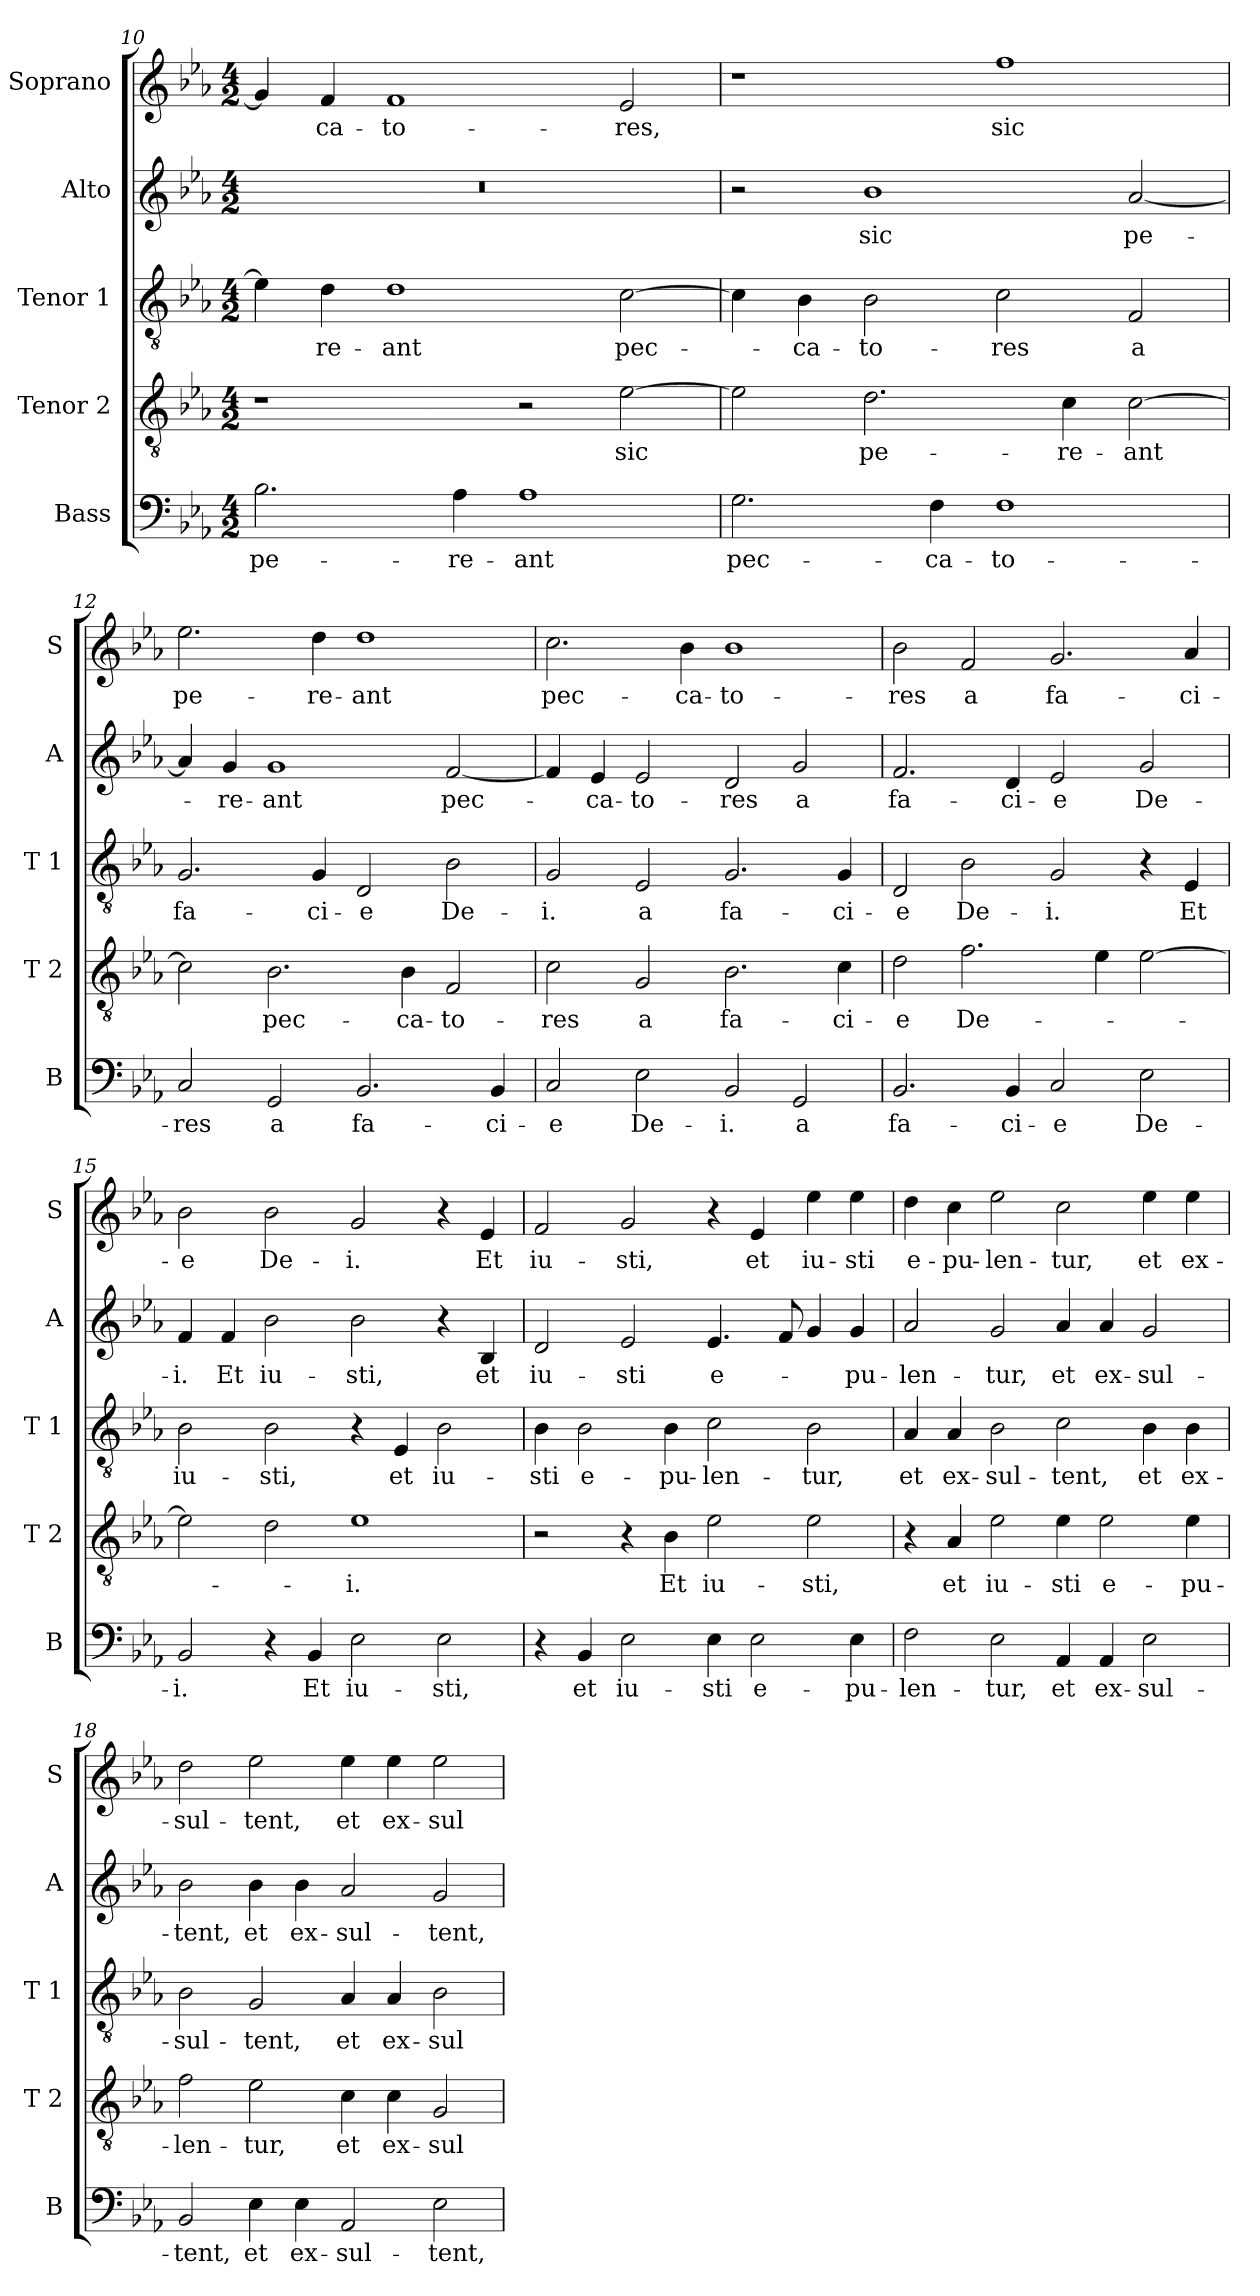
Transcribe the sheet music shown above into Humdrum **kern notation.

**kern	**text	**kern	**text	**kern	**text	**kern	**text	**kern	**text
*part5	*part5	*part4	*part4	*part3	*part3	*part2	*part2	*part1	*part1
*staff5	*staff5	*staff4	*staff4	*staff3	*staff3	*staff2	*staff2	*staff1	*staff1
*I"Bass	*	*I"Tenor 2	*	*I"Tenor 1	*	*I"Alto	*	*I"Soprano	*
*I'B	*	*I'T 2	*	*I'T 1	*	*I'A	*	*I'S	*
*clefF4	*	*clefGv2	*	*clefGv2	*	*clefG2	*	*clefG2	*
*k[b-e-a-]	*	*k[b-e-a-]	*	*k[b-e-a-]	*	*k[b-e-a-]	*	*k[b-e-a-]	*
*E-:	*	*E-:	*	*E-:	*	*E-:	*	*E-:	*
*M4/2	*	*M4/2	*	*M4/2	*	*M4/2	*	*M4/2	*
=10	=10	=10	=10	=10	=10	=10	=10	=10	=10
!	!LO:LY:b	!	!	!	!	!	!	!	!
2.B-\	pe-	1r	.	4e-\]	.	0r	.	4g/]	.
!	!	!	!	!	!LO:LY:b	!	!	!	!LO:LY:b
.	.	.	.	4d\	-re-	.	.	4f/	-ca-
!	!	!	!	!	!LO:LY:b	!	!	!	!LO:LY:b
.	.	.	.	1d	-ant	.	.	1f	-to-
!	!LO:LY:b	!	!	!	!	!	!	!	!
4A-\	-re-	.	.	.	.	.	.	.	.
!	!LO:LY:b	!	!	!	!	!	!	!	!
1A-	-ant	2r	.	.	.	.	.	.	.
!	!	!	!LO:LY:b	!	!LO:LY:b	!	!	!	!LO:LY:b
.	.	[2e-\	sic	[2c\	pec-	.	.	2e-/	-res,
=11	=11	=11	=11	=11	=11	=11	=11	=11	=11
!	!LO:LY:b	!	!	!	!	!	!	!	!
2.G\	pec-	2e-\]	.	4c\]	.	2r	.	1r	.
!	!	!	!	!	!LO:LY:b	!	!	!	!
.	.	.	.	4B-\	-ca-	.	.	.	.
!	!	!	!LO:LY:b	!	!LO:LY:b	!	!LO:LY:b	!	!
.	.	2.d\	pe-	2B-\	-to-	1b-	sic	.	.
!	!LO:LY:b	!	!	!	!	!	!	!	!
4F\	-ca-	.	.	.	.	.	.	.	.
!	!LO:LY:b	!	!	!	!LO:LY:b	!	!	!	!LO:LY:b
1F	-to-	.	.	2c\	-res	.	.	1ff	sic
!	!	!	!LO:LY:b	!	!	!	!	!	!
.	.	4c\	-re-	.	.	.	.	.	.
!	!	!	!LO:LY:b	!	!LO:LY:b	!	!LO:LY:b	!	!
.	.	[2c\	-ant	2F/	a	[2a-/	pe-	.	.
=12	=12	=12	=12	=12	=12	=12	=12	=12	=12
!	!LO:LY:b	!	!	!	!LO:LY:b	!	!	!	!LO:LY:b
2C/	-res	2c\]	.	2.G/	fa-	4a-/]	.	2.ee-\	pe-
!	!	!	!	!	!	!	!LO:LY:b	!	!
.	.	.	.	.	.	4g/	-re-	.	.
!	!LO:LY:b	!	!LO:LY:b	!	!	!	!LO:LY:b	!	!
2GG/	a	2.B-\	pec-	.	.	1g	-ant	.	.
!	!	!	!	!	!LO:LY:b	!	!	!	!LO:LY:b
.	.	.	.	4G/	-ci-	.	.	4dd\	-re-
!	!LO:LY:b	!	!	!	!LO:LY:b	!	!	!	!LO:LY:b
2.BB-/	fa-	.	.	2D/	-e	.	.	1dd	-ant
!	!	!	!LO:LY:b	!	!	!	!	!	!
.	.	4B-\	-ca-	.	.	.	.	.	.
!	!	!	!LO:LY:b	!	!LO:LY:b	!	!LO:LY:b	!	!
.	.	2F/	-to-	2B-\	De-	[2f/	pec-	.	.
!	!LO:LY:b	!	!	!	!	!	!	!	!
4BB-/	-ci-	.	.	.	.	.	.	.	.
!!LO:LB:g=z
=13	=13	=13	=13	=13	=13	=13	=13	=13	=13
!	!LO:LY:b	!	!LO:LY:b	!	!LO:LY:b	!	!	!	!LO:LY:b
2C/	-e	2c\	-res	2G/	-i.	4f/]	.	2.cc\	pec-
!	!	!	!	!	!	!	!LO:LY:b	!	!
.	.	.	.	.	.	4e-/	-ca-	.	.
!	!LO:LY:b	!	!LO:LY:b	!	!LO:LY:b	!	!LO:LY:b	!	!
2E-\	De-	2G/	a	2E-/	a	2e-/	-to-	.	.
!	!	!	!	!	!	!	!	!	!LO:LY:b
.	.	.	.	.	.	.	.	4b-\	-ca-
!	!LO:LY:b	!	!LO:LY:b	!	!LO:LY:b	!	!LO:LY:b	!	!LO:LY:b
2BB-/	-i.	2.B-\	fa-	2.G/	fa-	2d/	-res	1b-	-to-
!	!LO:LY:b	!	!	!	!	!	!LO:LY:b	!	!
2GG/	a	.	.	.	.	2g/	a	.	.
!	!	!	!LO:LY:b	!	!LO:LY:b	!	!	!	!
.	.	4c\	-ci-	4G/	-ci-	.	.	.	.
=14	=14	=14	=14	=14	=14	=14	=14	=14	=14
!	!LO:LY:b	!	!LO:LY:b	!	!LO:LY:b	!	!LO:LY:b	!	!LO:LY:b
2.BB-/	fa-	2d\	-e	2D/	-e	2.f/	fa-	2b-\	-res
!	!	!	!LO:LY:b	!	!LO:LY:b	!	!	!	!LO:LY:b
.	.	2.f\	De-	2B-\	De-	.	.	2f/	a
!	!LO:LY:b	!	!	!	!	!	!LO:LY:b	!	!
4BB-/	-ci-	.	.	.	.	4d/	-ci-	.	.
!	!LO:LY:b	!	!	!	!LO:LY:b	!	!LO:LY:b	!	!LO:LY:b
2C/	-e	.	.	2G/	-i.	2e-/	-e	2.g/	fa-
.	.	4e-\	.	.	.	.	.	.	.
!	!LO:LY:b	!	!	!	!	!	!LO:LY:b	!	!
2E-\	De-	[2e-\	.	4r	.	2g/	De-	.	.
!	!	!	!	!	!LO:LY:b	!	!	!	!LO:LY:b
.	.	.	.	4E-/	Et	.	.	4a-/	-ci-
=15	=15	=15	=15	=15	=15	=15	=15	=15	=15
!	!LO:LY:b	!	!	!	!LO:LY:b	!	!LO:LY:b	!	!LO:LY:b
2BB-/	-i.	2e-\]	.	2B-\	iu-	4f/	-i.	2b-\	-e
!	!	!	!	!	!	!	!LO:LY:b	!	!
.	.	.	.	.	.	4f/	Et	.	.
!	!	!	!	!	!LO:LY:b	!	!LO:LY:b	!	!LO:LY:b
4r	.	2d\	.	2B-\	-sti,	2b-\	iu-	2b-\	De-
!	!LO:LY:b	!	!	!	!	!	!	!	!
4BB-/	Et	.	.	.	.	.	.	.	.
!	!LO:LY:b	!	!LO:LY:b	!	!	!	!LO:LY:b	!	!LO:LY:b
2E-\	iu-	1e-	-i.	4r	.	2b-\	-sti,	2g/	-i.
!	!	!	!	!	!LO:LY:b	!	!	!	!
.	.	.	.	4E-/	et	.	.	.	.
!	!LO:LY:b	!	!	!	!LO:LY:b	!	!	!	!
2E-\	-sti,	.	.	2B-\	iu-	4r	.	4r	.
!	!	!	!	!	!	!	!LO:LY:b	!	!LO:LY:b
.	.	.	.	.	.	4B-/	et	4e-/	Et
=16	=16	=16	=16	=16	=16	=16	=16	=16	=16
!	!	!	!	!	!LO:LY:b	!	!LO:LY:b	!	!LO:LY:b
4r	.	2r	.	4B-\	-sti	2d/	iu-	2f/	iu-
!	!LO:LY:b	!	!	!	!LO:LY:b	!	!	!	!
4BB-/	et	.	.	2B-\	e-	.	.	.	.
!	!LO:LY:b	!	!	!	!	!	!LO:LY:b	!	!LO:LY:b
2E-\	iu-	4r	.	.	.	2e-/	-sti	2g/	-sti,
!	!	!	!LO:LY:b	!	!LO:LY:b	!	!	!	!
.	.	4B-\	Et	4B-\	-pu-	.	.	.	.
!	!LO:LY:b	!	!LO:LY:b	!	!LO:LY:b	!	!LO:LY:b	!	!
4E-\	-sti	2e-\	iu-	2c\	-len-	4.e-/	e-	4r	.
!	!LO:LY:b	!	!	!	!	!	!	!	!LO:LY:b
2E-\	e-	.	.	.	.	.	.	4e-/	et
.	.	.	.	.	.	8f/	.	.	.
!	!	!	!LO:LY:b	!	!LO:LY:b	!	!	!	!LO:LY:b
.	.	2e-\	-sti,	2B-\	-tur,	4g/	.	4ee-\	iu-
!	!LO:LY:b	!	!	!	!	!	!LO:LY:b	!	!LO:LY:b
4E-\	-pu-	.	.	.	.	4g/	-pu-	4ee-\	-sti
!!LO:LB:g=z
=17	=17	=17	=17	=17	=17	=17	=17	=17	=17
!	!LO:LY:b	!	!	!	!LO:LY:b	!	!LO:LY:b	!	!LO:LY:b
2F\	-len-	4r	.	4A-/	et	2a-/	-len-	4dd\	e-
!	!	!	!LO:LY:b	!	!LO:LY:b	!	!	!	!LO:LY:b
.	.	4A-/	et	4A-/	ex-	.	.	4cc\	-pu-
!	!LO:LY:b	!	!LO:LY:b	!	!LO:LY:b	!	!LO:LY:b	!	!LO:LY:b
2E-\	-tur,	2e-\	iu-	2B-\	-sul-	2g/	-tur,	2ee-\	-len-
!	!LO:LY:b	!	!LO:LY:b	!	!LO:LY:b	!	!LO:LY:b	!	!LO:LY:b
4AA-/	et	4e-\	-sti	2c\	-tent,	4a-/	et	2cc\	-tur,
!	!LO:LY:b	!	!LO:LY:b	!	!	!	!LO:LY:b	!	!
4AA-/	ex-	2e-\	e-	.	.	4a-/	ex-	.	.
!	!LO:LY:b	!	!	!	!LO:LY:b	!	!LO:LY:b	!	!LO:LY:b
2E-\	-sul-	.	.	4B-\	et	2g/	-sul-	4ee-\	et
!	!	!	!LO:LY:b	!	!LO:LY:b	!	!	!	!LO:LY:b
.	.	4e-\	-pu-	4B-\	ex-	.	.	4ee-\	ex-
=18	=18	=18	=18	=18	=18	=18	=18	=18	=18
!	!LO:LY:b	!	!LO:LY:b	!	!LO:LY:b	!	!LO:LY:b	!	!LO:LY:b
2BB-/	-tent,	2f\	-len-	2B-\	-sul-	2b-\	-tent,	2dd\	-sul-
!	!LO:LY:b	!	!LO:LY:b	!	!LO:LY:b	!	!LO:LY:b	!	!LO:LY:b
4E-\	et	2e-\	-tur,	2G/	-tent,	4b-\	et	2ee-\	-tent,
!	!LO:LY:b	!	!	!	!	!	!LO:LY:b	!	!
4E-\	ex-	.	.	.	.	4b-\	ex-	.	.
!	!LO:LY:b	!	!LO:LY:b	!	!LO:LY:b	!	!LO:LY:b	!	!LO:LY:b
2AA-/	-sul-	4c\	et	4A-/	et	2a-/	-sul-	4ee-\	et
!	!	!	!LO:LY:b	!	!LO:LY:b	!	!	!	!LO:LY:b
.	.	4c\	ex-	4A-/	ex-	.	.	4ee-\	ex-
!	!LO:LY:b	!	!LO:LY:b	!	!LO:LY:b	!	!LO:LY:b	!	!LO:LY:b
2E-\	-tent,	2G/	-sul-	2B-\	-sul-	2g/	-tent,	2ee-\	-sul-
=	=	=	=	=	=	=	=	=	=
*-	*-	*-	*-	*-	*-	*-	*-	*-	*-
